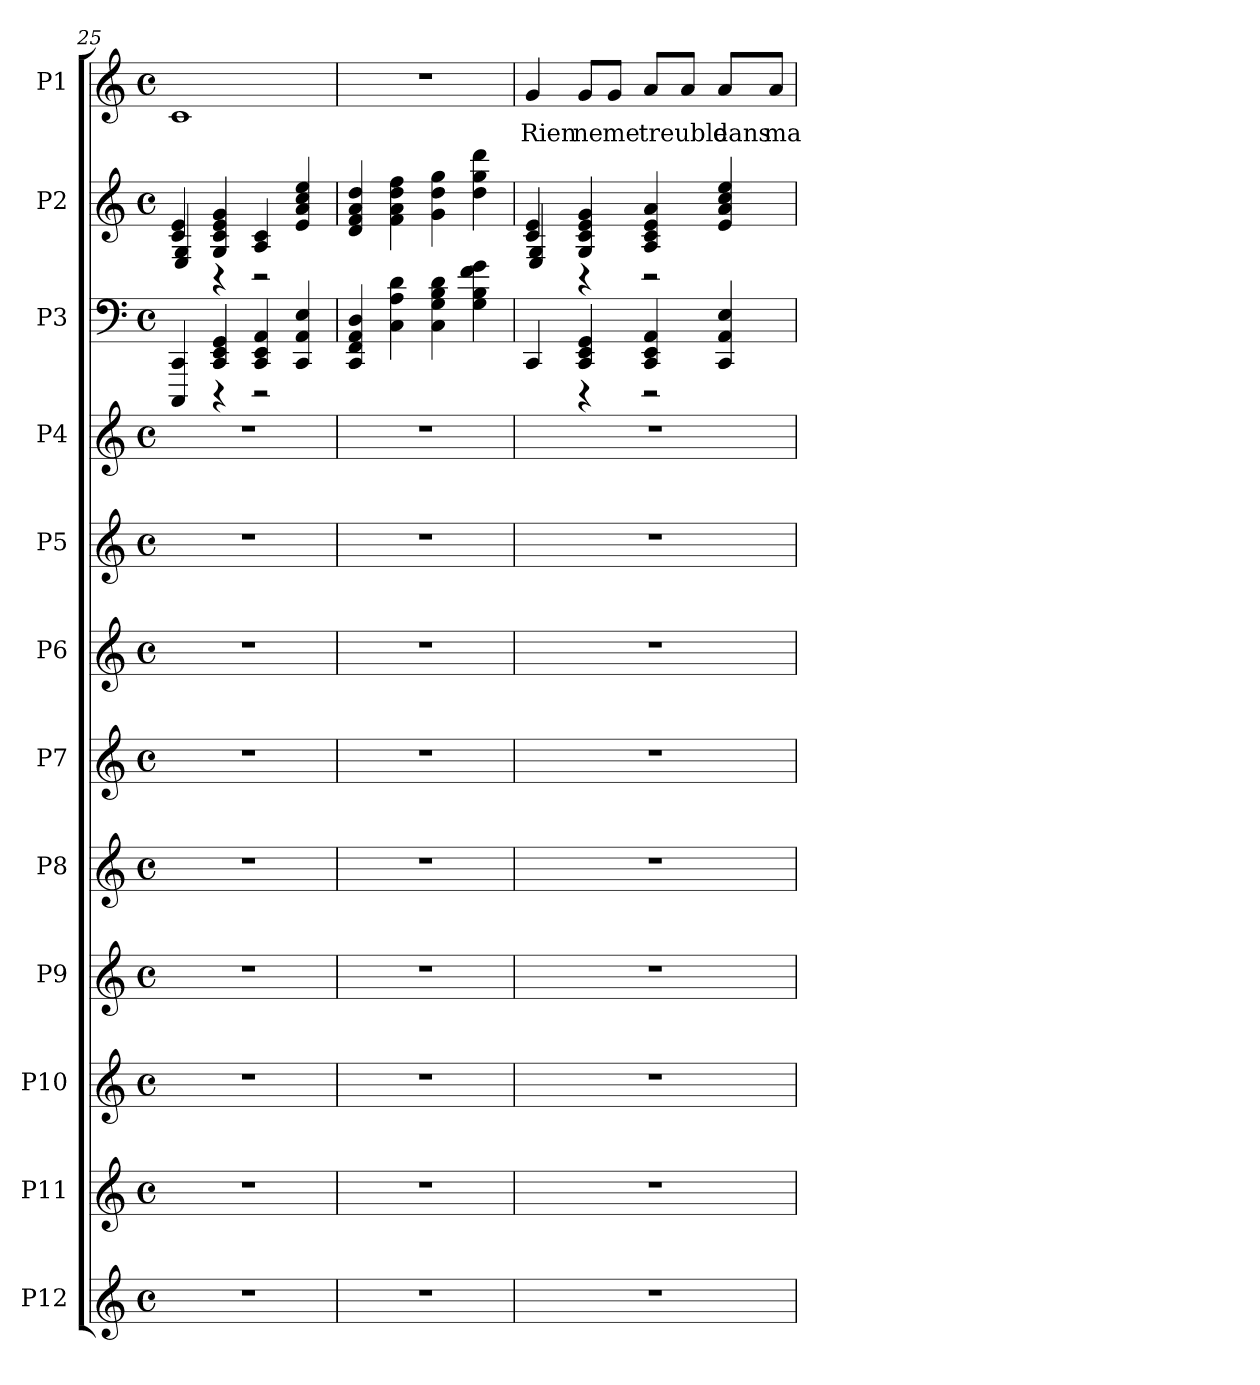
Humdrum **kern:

**kern	**kern	**kern	**kern	**kern	**kern	**kern	**kern	**kern	**kern	**kern	**kern	**text
*part12	*part11	*part10	*part9	*part8	*part7	*part6	*part5	*part4	*part3	*part2	*part1	*part1
*staff12	*staff11	*staff10	*staff9	*staff8	*staff7	*staff6	*staff5	*staff4	*staff3	*staff2	*staff1	*staff1
*I"P12	*I"P11	*I"P10	*I"P9	*I"P8	*I"P7	*I"P6	*I"P5	*I"P4	*I"P3	*I"P2	*I"P1	*
*clefG2	*clefG2	*clefG2	*clefG2	*clefG2	*clefG2	*clefG2	*clefG2	*clefG2	*clefF4	*clefG2	*clefG2	*
*k[]	*k[]	*k[]	*k[]	*k[]	*k[]	*k[]	*k[]	*k[]	*k[]	*k[]	*k[]	*
*C:	*C:	*C:	*C:	*C:	*C:	*C:	*C:	*C:	*C:	*C:	*C:	*
*M4/4	*M4/4	*M4/4	*M4/4	*M4/4	*M4/4	*M4/4	*M4/4	*M4/4	*M4/4	*M4/4	*M4/4	*
*met(c)	*met(c)	*met(c)	*met(c)	*met(c)	*met(c)	*met(c)	*met(c)	*met(c)	*met(c)	*met(c)	*met(c)	*
=25	=25	=25	=25	=25	=25	=25	=25	=25	=25	=25	=25	=25
*	*	*	*	*	*	*	*	*	*^	*^	*	*
1r	1r	1r	1r	1r	1r	1r	1r	1r	4CCCi/ 4CCi	4ryy	4ci/ 4ei	4Ei/ 4Gi	1ci	.
.	.	.	.	.	.	.	.	.	4CCi/ 4EEi 4GGi	4r	4Gi/ 4ci 4ei 4gi	4r	.	.
.	.	.	.	.	.	.	.	.	4CCi/ 4EEi 4AAi	2r	4Ai/ 4ci	2r	.	.
.	.	.	.	.	.	.	.	.	4CCi/ 4AAi 4Ei	.	4ei/ 4ai 4cci 4eei	.	.	.
*	*	*	*	*	*	*	*	*	*v	*v	*	*	*	*
*	*	*	*	*	*	*	*	*	*	*v	*v	*	*
=26	=26	=26	=26	=26	=26	=26	=26	=26	=26	=26	=26	=26
1r	1r	1r	1r	1r	1r	1r	1r	1r	4CCi/ 4FFi 4AAi 4Di	4di/ 4fi 4ai 4ddi	1r	.
.	.	.	.	.	.	.	.	.	4Ci\ 4Ai 4di	4fi\ 4ai 4ddi 4ffi	.	.
.	.	.	.	.	.	.	.	.	4Ci\ 4Gi 4Bi 4di	4gi\ 4ddi 4ggi	.	.
.	.	.	.	.	.	.	.	.	4Gi\ 4Bi 4fi 4gi	4ddi\ 4ggi 4dddi	.	.
!!LO:LB:g=z
=27	=27	=27	=27	=27	=27	=27	=27	=27	=27	=27	=27	=27
*	*	*	*	*	*	*	*	*	*^	*^	*	*
!	!	!	!	!	!	!	!	!	!	!	!	!	!	!LO:LY:b:color=#000000
1r	1r	1r	1r	1r	1r	1r	1r	1r	4CCi/	4ryy	4ci/ 4ei	4Ei/ 4Gi	4gi/	Rien
!	!	!	!	!	!	!	!	!	!	!	!	!	!	!LO:LY:b:color=#000000
.	.	.	.	.	.	.	.	.	4CCi/ 4EEi 4GGi	4r	4Gi/ 4ci 4ei 4gi	4r	8gi/L	ne
!	!	!	!	!	!	!	!	!	!	!	!	!	!	!LO:LY:b:color=#000000
.	.	.	.	.	.	.	.	.	.	.	.	.	8gi/J	me
!	!	!	!	!	!	!	!	!	!	!	!	!	!	!LO:LY:b:color=#000000
.	.	.	.	.	.	.	.	.	4CCi/ 4EEi 4AAi	2r	4Ai/ 4ci 4ei 4ai	2r	8ai/L	treuble
.	.	.	.	.	.	.	.	.	.	.	.	.	8ai/J	.
!	!	!	!	!	!	!	!	!	!	!	!	!	!	!LO:LY:b:color=#000000
.	.	.	.	.	.	.	.	.	4CCi/ 4AAi 4Ei	.	4ei/ 4ai 4cci 4eei	.	8ai/L	dans
!	!	!	!	!	!	!	!	!	!	!	!	!	!	!LO:LY:b:color=#000000
.	.	.	.	.	.	.	.	.	.	.	.	.	8ai/J	ma
*	*	*	*	*	*	*	*	*	*v	*v	*	*	*	*
*	*	*	*	*	*	*	*	*	*	*v	*v	*	*
=	=	=	=	=	=	=	=	=	=	=	=	=
*-	*-	*-	*-	*-	*-	*-	*-	*-	*-	*-	*-	*-
